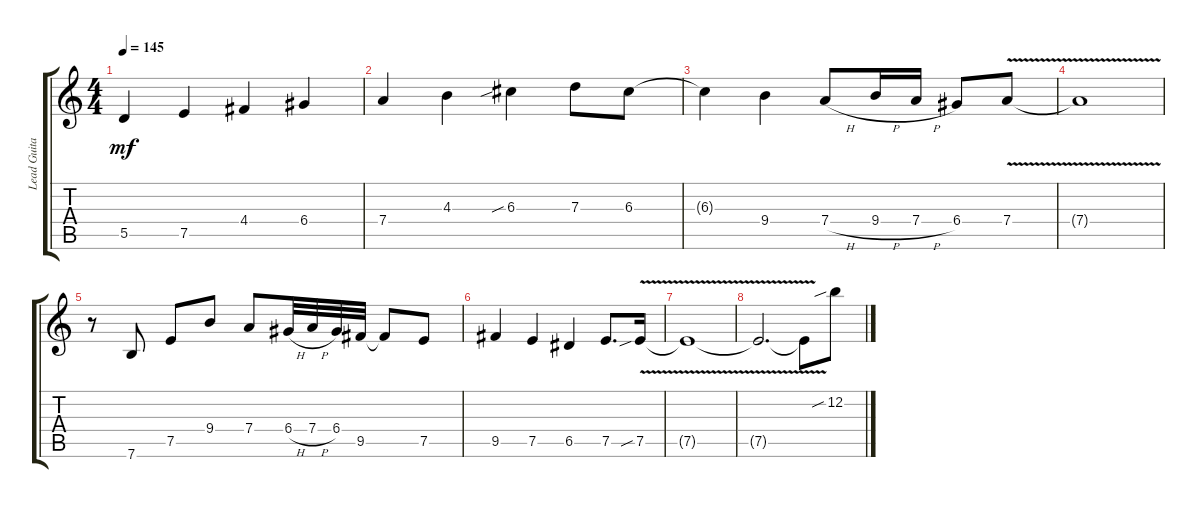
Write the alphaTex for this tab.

\track ("Lead Guitar" "Lead Guita") {instrument electricguitarjazz}
\staff {score tabs}
\tuning (E4 B3 G3 D3 A2 E2) {hide}
\ts (4 4)
\tempo 145
\clef g2
\ks c
5.5.4{dy mf} 7.5.4 4.4.4 6.4.4 |
7.4.4 4.3.4 6.3{sib}.4 7.3.8 6.3.8 |
6.3{t}.4 9.4.4 7.4{h}.8 9.4{h}.16 7.4{h}.16 6.4.8 7.4{v}.8 |
7.4{v t}.1 |
r.8 7.6.8 7.5.8 9.4.8 7.4.8 6.4{h}.32 7.4{h}.32 6.4.32 9.5.32 9.5{t}.8 7.5.8 |
9.5.4 7.5.4 6.5.4 7.5.8{d} 7.5{v sib}.16 |
7.5{v t}.1 |
7.5{v t}.2{d} 7.5{t}.8 12.2{sib}.8
